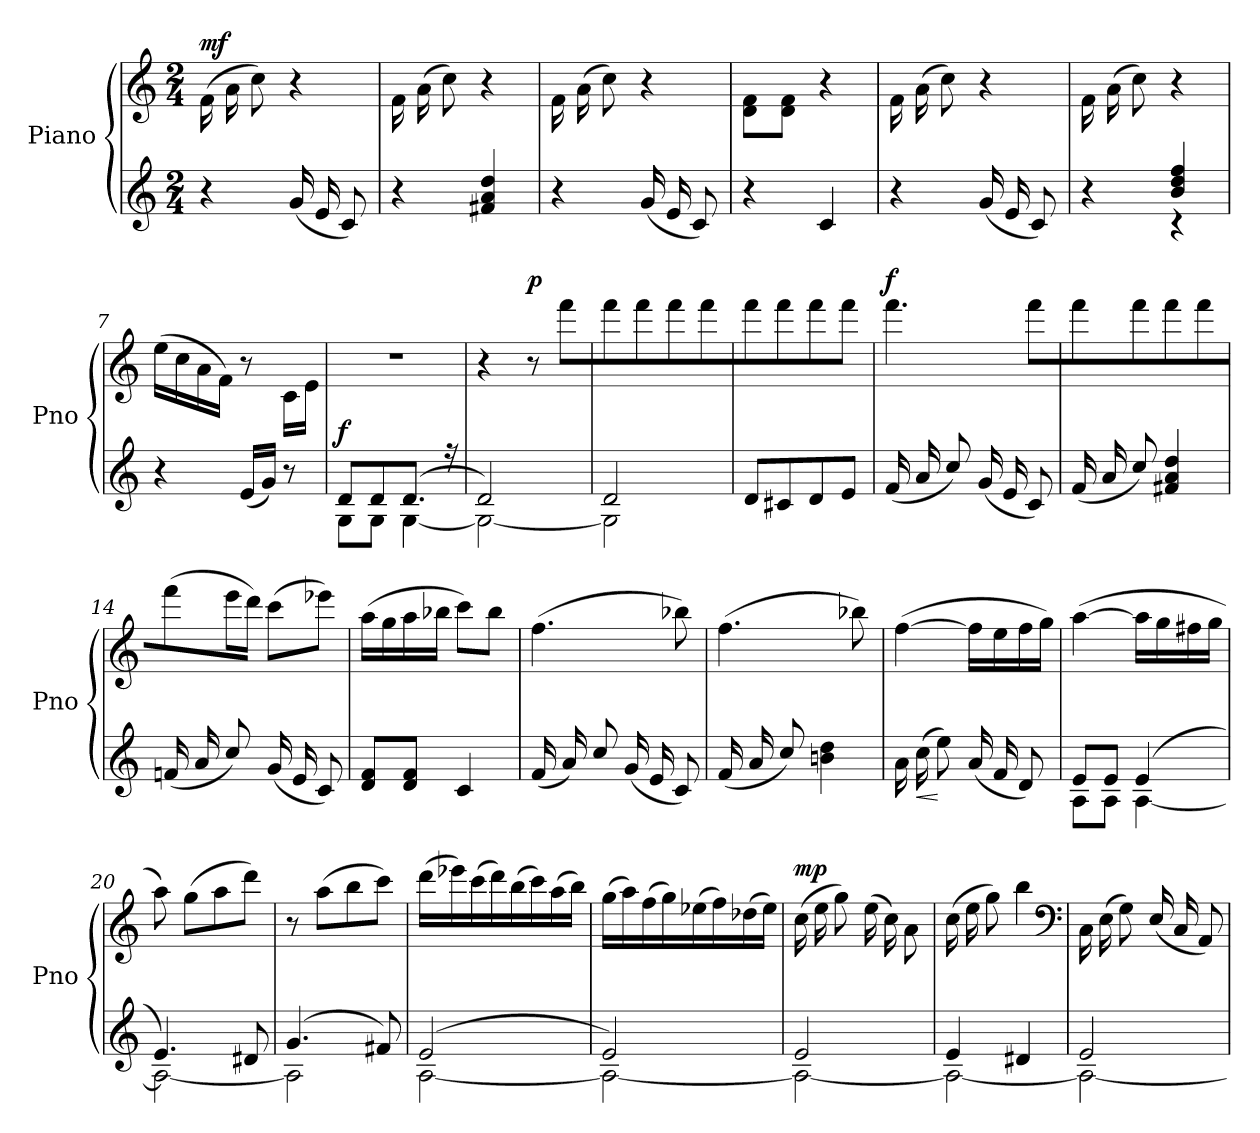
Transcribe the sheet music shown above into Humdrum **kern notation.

**kern	**dynam	**kern	**dynam
*part2	*part2	*part1	*part1
*staff2	*staff2	*staff1	*staff1
*I"Piano	*	*I"Piano	*
*I'Pno	*	*I'Pno	*
*clefG2	*	*clefG2	*
*M2/4	*	*M2/4	*
*MM120	*	*MM120	*
=1	=1	=1	=1
!	!	!	!LO:DY:a
4r	.	(16f\LL	mf
.	.	16a\	.
.	.	8cc\J)	.
(16g/LL	.	4r	.
16e/	.	.	.
8c/J)	.	.	.
=2	=2	=2	=2
4r	.	16f\LL	.
.	.	(16a\	.
.	.	8cc\J)	.
4f#X/ 4a/ 4dd/	.	4r	.
=3	=3	=3	=3
4r	.	16f\LL	.
.	.	(16a\	.
.	.	8cc\J)	.
(16g/LL	.	4r	.
16e/	.	.	.
8c/J)	.	.	.
=4	=4	=4	=4
4r	.	8d\ 8f\L	.
.	.	8d\ 8f\J	.
4c/	.	4r	.
=5	=5	=5	=5
4r	.	16f\LL	.
.	.	(16a\	.
.	.	8cc\J)	.
(16g/LL	.	4r	.
16e/	.	.	.
8c/J)	.	.	.
=6	=6	=6	=6
*^	*	*	*
4r	4ryy	.	16f\LL	.
.	.	.	(16a\	.
.	.	.	8cc\J)	.
4b/ 4dd/ 4ff/	4r	.	4r	.
*v	*v	*	*	*
!!LO:LB:g=z
=7	=7	=7	=7
4r	.	(16ee\LL	.
.	.	16cc\	.
.	.	16a\	.
.	.	16f\JJ)	.
(16e/LL	.	8r	.
16g/JJ)	.	.	.
8r	.	16c\LL	.
.	.	16e\JJ	.
=8	=8	=8	=8
*^	*	*	*
!	!	!LO:DY:a	!LO:N:vis=1	!
8d/L	8G\L	f	2r	.
8d/	8G\J	.	.	.
(8.d/J	[4G\	.	.	.
16r	.	.	.	.
=9	=9	=9	=9	=9
2d/)	2G\_	.	4r	.
!	!	!	!	!LO:DY:a
.	.	.	8r	p
.	.	.	8fff\L	.
=10	=10	=10	=10	=10
2d/	2G\]	.	8fff\	.
.	.	.	8fff\	.
.	.	.	8fff\	.
.	.	.	8fff\	.
*v	*v	*	*	*
=11	=11	=11	=11
8d/L	.	8fff\	.
8c#X/	.	8fff\	.
8d/	.	8fff\	.
8e/J	.	8fff\J	.
=12	=12	=12	=12
!	!	!	!LO:DY:a
(16f/LL	.	4.fff\	f
16a/	.	.	.
8cc/J)	.	.	.
(16g/LL	.	.	.
16e/	.	.	.
8c/J)	.	8fff\L	.
!!LO:LB:g=z
=13	=13	=13	=13
(16f/LL	.	8fff\L	.
16a/	.	.	.
8cc/J)	.	8fff\	.
4f#X/ 4a/ 4dd/	.	8fff\	.
.	.	8fff\J	.
=14	=14	=14	=14
(16fn/LL	.	(8fff\L	.
16a/	.	.	.
8cc/J)	.	16eee\	.
.	.	16ddd\JJ)	.
(16g/LL	.	(8ccc\L	.
16e/	.	.	.
8c/J)	.	8eee-X\J)	.
=15	=15	=15	=15
8d/ 8f/L	.	(16aa\LL	.
.	.	16gg\	.
8d/ 8f/J	.	16aa\	.
.	.	16bb-X\JJ	.
4c/	.	8ccc\L)	.
.	.	8bb-\J	.
=16	=16	=16	=16
(16f/LL	.	(4.ff\	.
16a/)	.	.	.
8cc/J	.	.	.
(16g/LL	.	.	.
16e/	.	.	.
8c/J)	.	8bb-X\)	.
=17	=17	=17	=17
(16f/LL	.	(4.ff\	.
16a/	.	.	.
8cc/J)	.	.	.
4bn\ 4dd\	.	.	.
.	.	8bb-X\)	.
!!LO:LB:g=z
=18	=18	=18	=18
16a\LL	.	([4ff\	.
!	!LO:HP:b	!	!
(16cc\	<	.	.
8ee\J)	[	.	.
(16a/LL	.	16ff\LL]	.
16f/	.	16ee\	.
8d/J)	.	16ff\	.
.	.	16gg\JJ)	.
=19	=19	=19	=19
*^	*	*	*
8e/L	8A\L	.	([4aa\	.
8e/J	8A\J	.	.	.
(4e/	[4A\	.	16aa\LL]	.
.	.	.	16gg\	.
.	.	.	16ff#X\	.
.	.	.	16gg\JJ	.
=20	=20	=20	=20	=20
4.e/)	2A\_	.	8aa\)	.
.	.	.	(8gg\L	.
.	.	.	8aa\	.
8d#X/	.	.	8ddd\J)	.
=21	=21	=21	=21	=21
(4.g/	2A\]	.	8r	.
.	.	.	(8aa\L	.
.	.	.	8bb\	.
8f#X/)	.	.	8ccc\J)	.
=22	=22	=22	=22	=22
(2e/	[2A\	.	(16ddd\LL	.
.	.	.	16eee-X\)	.
.	.	.	(16ccc\	.
.	.	.	16ddd\)	.
.	.	.	(16bb\	.
.	.	.	16ccc\)	.
.	.	.	(16aa\	.
.	.	.	16bb\JJ)	.
!!LO:LB:g=z
=23	=23	=23	=23	=23
2e/)	2A\_	.	(16gg\LL	.
.	.	.	16aa\)	.
.	.	.	(16ff\	.
.	.	.	16gg\)	.
.	.	.	(16ee-X\	.
.	.	.	16ff\)	.
.	.	.	(16dd-X\	.
.	.	.	16ee-\JJ)	.
=24	=24	=24	=24	=24
!	!	!	!	!LO:DY:a
2e/	2A\_	.	(16cc\LL	mp
.	.	.	16ee\	.
.	.	.	8gg\J)	.
.	.	.	(16ee\LL	.
.	.	.	16cc\)	.
.	.	.	8a\J	.
=25	=25	=25	=25	=25
4e/	2A\_	.	(16cc\LL	.
.	.	.	16ee\	.
.	.	.	8gg\J)	.
4d#X/	.	.	4bb\	.
*	*	*	*clefF4	*
=26	=26	=26	=26	=26
2e/	2A\_	.	16C\LL	.
.	.	.	(16E\	.
.	.	.	8G\J)	.
.	.	.	(16E/LL	.
.	.	.	16C/	.
.	.	.	8AA/J)	.
*v	*v	*	*	*
=	=	=	=
*-	*-	*-	*-
